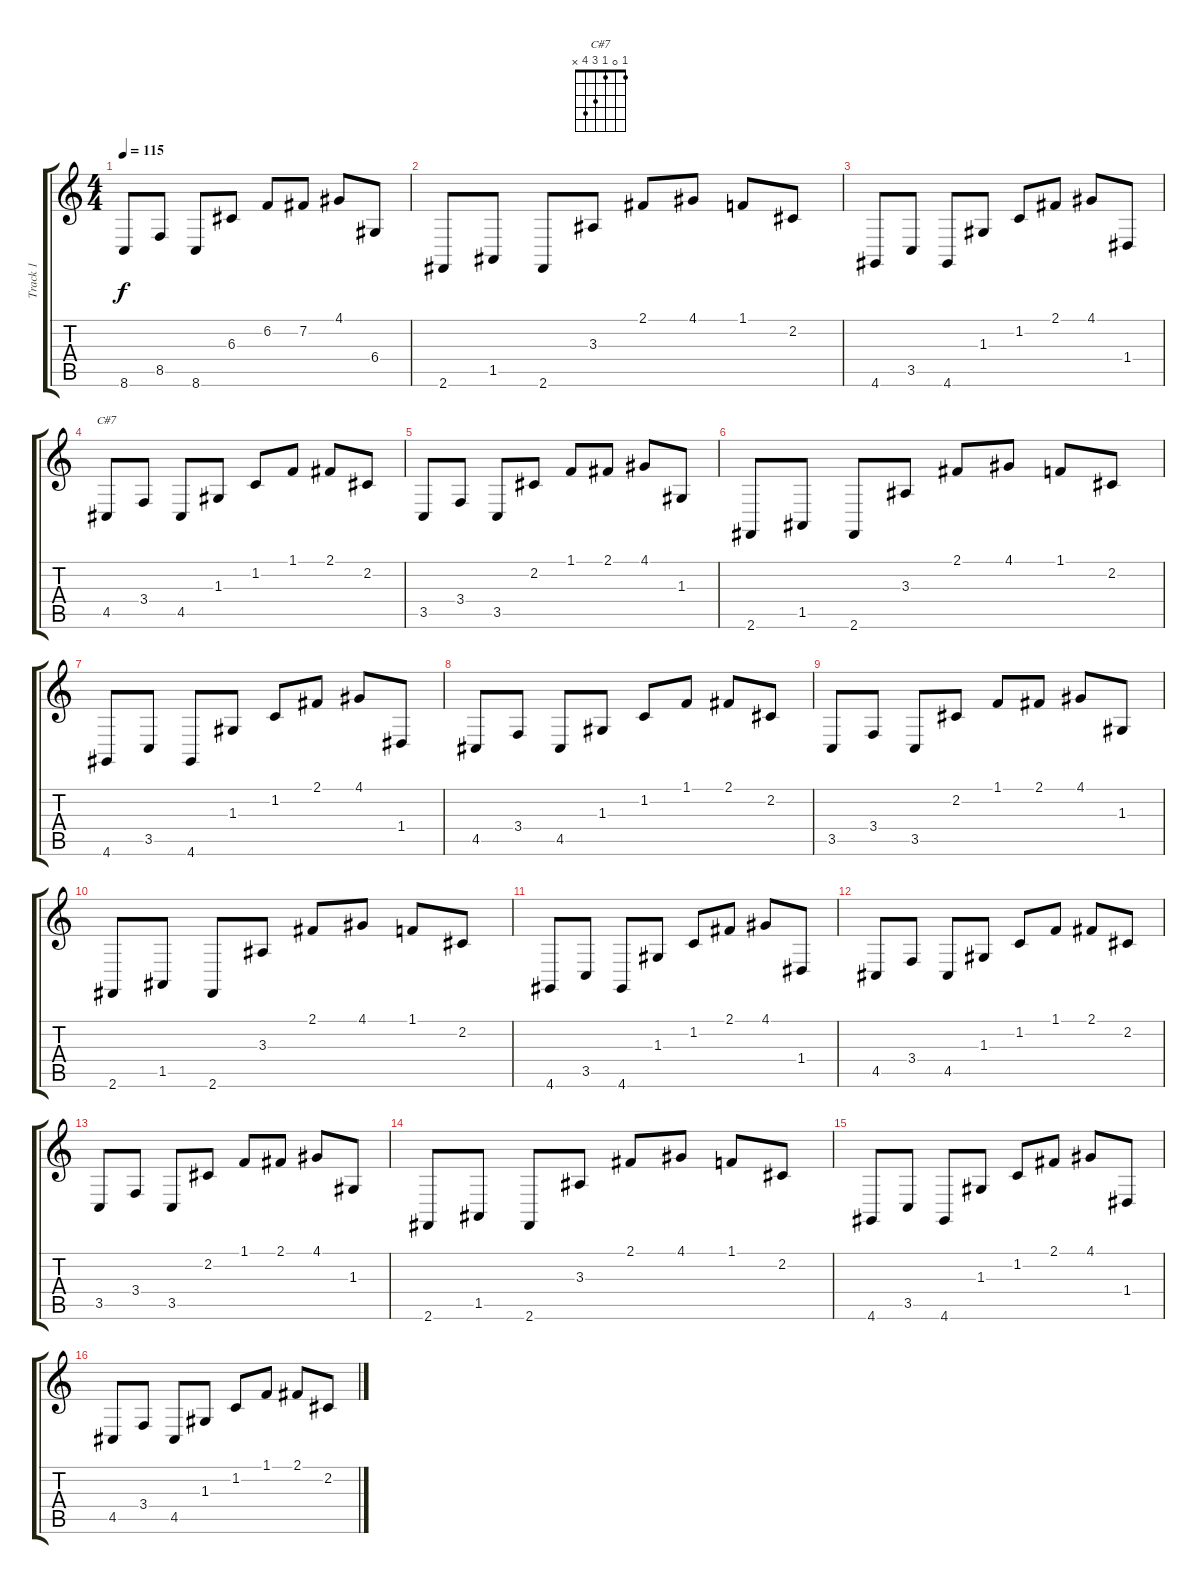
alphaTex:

\track ("Track 1" "Track 1") {instrument acousticgrandpiano}
\staff {score tabs}
\tuning (E4 B3 G3 D3 A2 E2) {hide}
\chord ("C#7" 1 0 1 3 4 x)
\ts (4 4)
\tempo 115
\clef g2
\ks c
8.6.8{dy f} 8.5.8 8.6.8 6.3.8 6.2.8 7.2.8 4.1.8 6.4.8 |
2.6.8 1.5.8 2.6.8 3.3.8 2.1.8 4.1.8 1.1.8 2.2.8 |
4.6.8 3.5.8 4.6.8 1.3.8 1.2.8 2.1.8 4.1.8 1.4.8 |
4.5.8{ch "C#7"} 3.4.8 4.5.8 1.3.8 1.2.8 1.1.8 2.1.8 2.2.8 |
3.5.8 3.4.8 3.5.8 2.2.8 1.1.8 2.1.8 4.1.8 1.3.8 |
2.6.8 1.5.8 2.6.8 3.3.8 2.1.8 4.1.8 1.1.8 2.2.8 |
4.6.8 3.5.8 4.6.8 1.3.8 1.2.8 2.1.8 4.1.8 1.4.8 |
4.5.8 3.4.8 4.5.8 1.3.8 1.2.8 1.1.8 2.1.8 2.2.8 |
3.5.8 3.4.8 3.5.8 2.2.8 1.1.8 2.1.8 4.1.8 1.3.8 |
2.6.8 1.5.8 2.6.8 3.3.8 2.1.8 4.1.8 1.1.8 2.2.8 |
4.6.8 3.5.8 4.6.8 1.3.8 1.2.8 2.1.8 4.1.8 1.4.8 |
4.5.8 3.4.8 4.5.8 1.3.8 1.2.8 1.1.8 2.1.8 2.2.8 |
3.5.8 3.4.8 3.5.8 2.2.8 1.1.8 2.1.8 4.1.8 1.3.8 |
2.6.8 1.5.8 2.6.8 3.3.8 2.1.8 4.1.8 1.1.8 2.2.8 |
4.6.8 3.5.8 4.6.8 1.3.8 1.2.8 2.1.8 4.1.8 1.4.8 |
4.5.8 3.4.8 4.5.8 1.3.8 1.2.8 1.1.8 2.1.8 2.2.8
